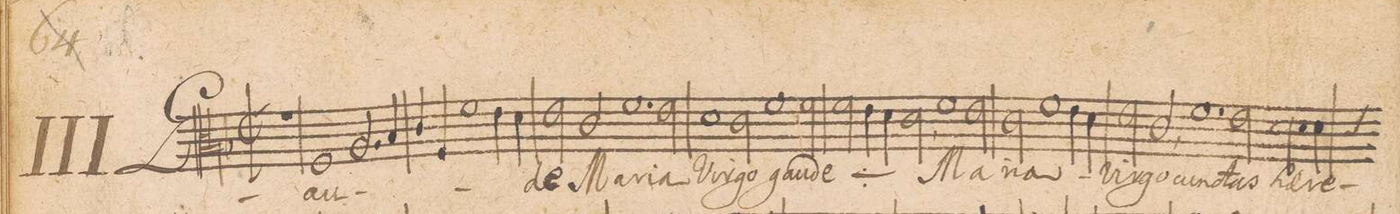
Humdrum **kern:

**kern	**text
*I"ALTVS.	*
*clefC3	*
*k[b-]	*
*met(C|)	*
*M2/1	*
0rg	.
=2-	=2-
1F	Gau-
2.A/	.
4B-/	.
=3-	=3-
4c/	.
4F/	.
1f	.
4e\	.
4d\	.
=4-	=4-
*2\right	*
2e\	-de
2c/	Ma-
1.f	-ri-
=5-	=5-
2e\	-a
1d	Vir-
=6-	=6-
2c\	-go
1f	gau-
2f\	-de
=7-	=7-
*	*ij
2f\	gau-
4e\	.
4d\	.
2c,\	-de
*	*Xij
1f\	Ma-
=8-	=8-
2e\	.
2c\	-ri-
1f\	-a
=9-	=9-
4e\	.
4d\	.
2e\	Vir-
2c,/	-go
=10-	=10-
1.f	cun-
2e\	-ctas
=11-	=11-
2.d\	hae-
*custos:c	*
4d\	-re-
*-	*-
